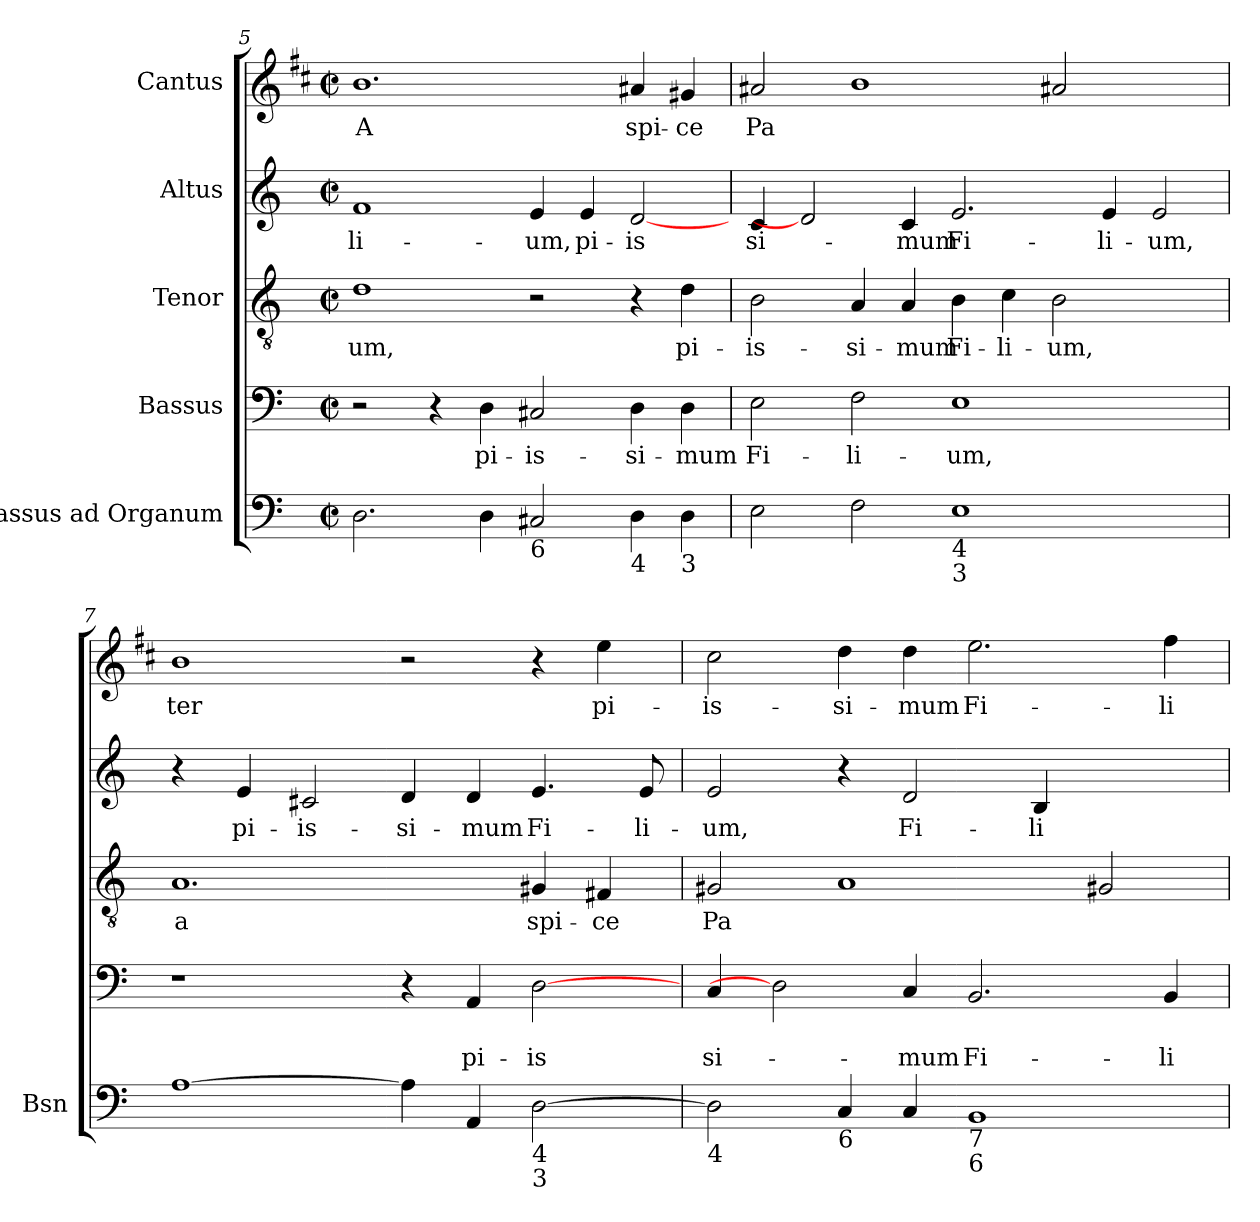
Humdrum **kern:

**kern	**kern	**text	**text	**kern	**text	**kern	**text	**kern	**text
*part5	*part4	*part4	*part4	*part3	*part3	*part2	*part2	*part1	*part1
*staff5	*staff4	*staff4	*staff4	*staff3	*staff3	*staff2	*staff2	*staff1	*staff1
*I"Bassus ad Organum	*I"Bassus	*	*	*I"Tenor	*	*I"Altus	*	*I"Cantus	*
*I'Bsn	*	*	*	*	*	*	*	*	*
!!LO:LB:g=z
*clefF4	*clefF4	*	*	*clefGv2	*	*clefG2	*	*clefG2	*
*	*	*	*	*	*	*	*	*ITrd1c2	*
*k[]	*k[]	*	*	*k[]	*	*k[]	*	*k[]	*
*C:	*C:	*	*	*C:	*	*C:	*	*C:	*
*M4/2	*M4/2	*	*	*M4/2	*	*M4/2	*	*M4/2	*
*met(c|)	*met(c|)	*	*	*met(c|)	*	*met(c|)	*	*met(c|)	*
=5	=5	=5	=5	=5	=5	=5	=5	=5	=5
!	!	!	!	!	!LO:LY:b	!	!LO:LY:b	!	!LO:LY:b
2.D	2r	.	.	1d	-um,	1f	li-	1.a	A
.	4r	.	.	.	.	.	.	.	.
!	!	!LO:LY:b	!	!	!	!	!	!	!
4D	4D	pi-	.	.	.	.	.	.	.
!LO:TX:b:t=6	!	!	!	!	!	!	!	!	!
!	!	!LO:LY:b	!	!	!	!	!LO:LY:b	!	!
2C#X	2C#X	-is-	.	2r	.	4e	-um,	.	.
!	!	!	!	!	!	!	!LO:LY:b	!	!
.	.	.	.	.	.	4e	pi-	.	.
!LO:TX:b:t=4	!	!	!	!	!	!	!	!	!
!	!	!LO:LY:b	!	!	!	!	!LO:LY:b	!	!LO:LY:b
4D	4D	-si-	.	4r	.	[2d	-is	4g#X	spi-
!LO:TX:b:t=3	!	!	!	!	!	!	!	!	!
!	!	!LO:LY:b	!	!	!LO:LY:b	!	!	!	!LO:LY:b
4D	4D	-mum	.	4d	pi-	.	.	4f#X	-ce
=6	=6	=6	=6	=6	=6	=6	=6	=6	=6
!	!	!LO:LY:b	!	!	!LO:LY:b	!	!LO:LY:b	!	!LO:LY:b
2E	2E	Fi-	.	2B	-is-	4c	si-	2g#X	Pa
.	.	.	.	.	.	2d]	.	.	.
!	!	!LO:LY:b	!	!	!LO:LY:b	!	!	!	!
2F	2F	-li-	.	4A	-si-	.	.	1a	.
!	!	!	!	!	!LO:LY:b	!	!LO:LY:b	!	!
.	.	.	.	4A	-mum	4c	-mum	.	.
!LO:TX:b:t=4	!	!	!	!	!	!	!	!	!
!LO:TX:b:t=3	!	!	!	!	!	!	!	!	!
!	!	!LO:LY:b	!	!	!LO:LY:b	!	!LO:LY:b	!	!
1E	1E	-um,	.	4B	Fi-	2.e	Fi-	.	.
!	!	!	!	!	!LO:LY:b	!	!	!	!
.	.	.	.	4c	-li-	.	.	.	.
!	!	!	!	!	!LO:LY:b	!	!	!	!
.	.	.	.	2B	-um,	.	.	2g#X	.
!	!	!	!	!	!	!	!LO:LY:b	!	!
.	.	.	.	.	.	4e	-li-	.	.
!	!	!	!	!	!	!	!LO:LY:b	!	!
2ryy	2ryy	.	.	2ryy	.	2e	-um,	2ryy	.
=7	=7	=7	=7	=7	=7	=7	=7	=7	=7
!	!	!	!	!	!LO:LY:b	!	!	!	!LO:LY:b
[1A	1r	.	.	1.A	a	4r	.	1a	ter
!	!	!	!	!	!	!	!LO:LY:b	!	!
.	.	.	.	.	.	4e	pi-	.	.
!	!	!	!	!	!	!	!LO:LY:b	!	!
.	.	.	.	.	.	2c#X	-is-	.	.
!	!	!	!	!	!	!	!LO:LY:b	!	!
4A]	4r	.	.	.	.	4d	-si-	2r	.
!	!	!	!LO:LY:b	!	!	!	!LO:LY:b	!	!
4AA	4AA	.	pi-	.	.	4d	-mum	.	.
!LO:TX:b:t=4	!	!	!	!	!	!	!	!	!
!LO:TX:b:t=3	!	!	!	!	!	!	!	!	!
!	!	!	!LO:LY:b	!	!LO:LY:b	!	!LO:LY:b	!	!
[2D	[2D	.	-is	4G#X	spi-	4.e	Fi-	4r	.
!	!	!	!	!	!LO:LY:b	!	!	!	!LO:LY:b
.	.	.	.	4F#X	-ce	.	.	4dd	pi-
!	!	!	!	!	!	!	!LO:LY:b	!	!
.	.	.	.	.	.	8e	-li-	.	.
=8	=8	=8	=8	=8	=8	=8	=8	=8	=8
!LO:TX:b:t=4	!	!	!	!	!	!	!	!	!
!	!	!	!LO:LY:b	!	!LO:LY:b	!	!LO:LY:b	!	!LO:LY:b
2D]	4C	.	si-	2G#X	Pa	2e	-um,	2b	-is-
.	2D]	.	.	.	.	.	.	.	.
!LO:TX:b:t=6	!	!	!	!	!	!	!	!	!
!	!	!	!	!	!	!	!	!	!LO:LY:b
4C	.	.	.	1A	.	4r	.	4cc	-si-
!	!	!	!LO:LY:b	!	!	!	!LO:LY:b	!	!LO:LY:b
4C	4C	.	-mum	.	.	2d	Fi-	4cc	-mum
!LO:TX:b:t=7	!	!	!	!	!	!	!	!	!
!LO:TX:b:t=6	!	!	!	!	!	!	!	!	!
!	!	!	!LO:LY:b	!	!	!	!	!	!LO:LY:b
1BB	2.BB	.	Fi-	.	.	.	.	2.dd	Fi-
!	!	!	!	!	!	!	!LO:LY:b	!	!
.	.	.	.	.	.	4B	-li-	.	.
.	.	.	.	2G#X	.	2ryy	.	.	.
!	!	!	!LO:LY:b	!	!	!	!	!	!LO:LY:b
.	4BB	.	-li-	.	.	.	.	4ee	-li-
=	=	=	=	=	=	=	=	=	=
*-	*-	*-	*-	*-	*-	*-	*-	*-	*-
